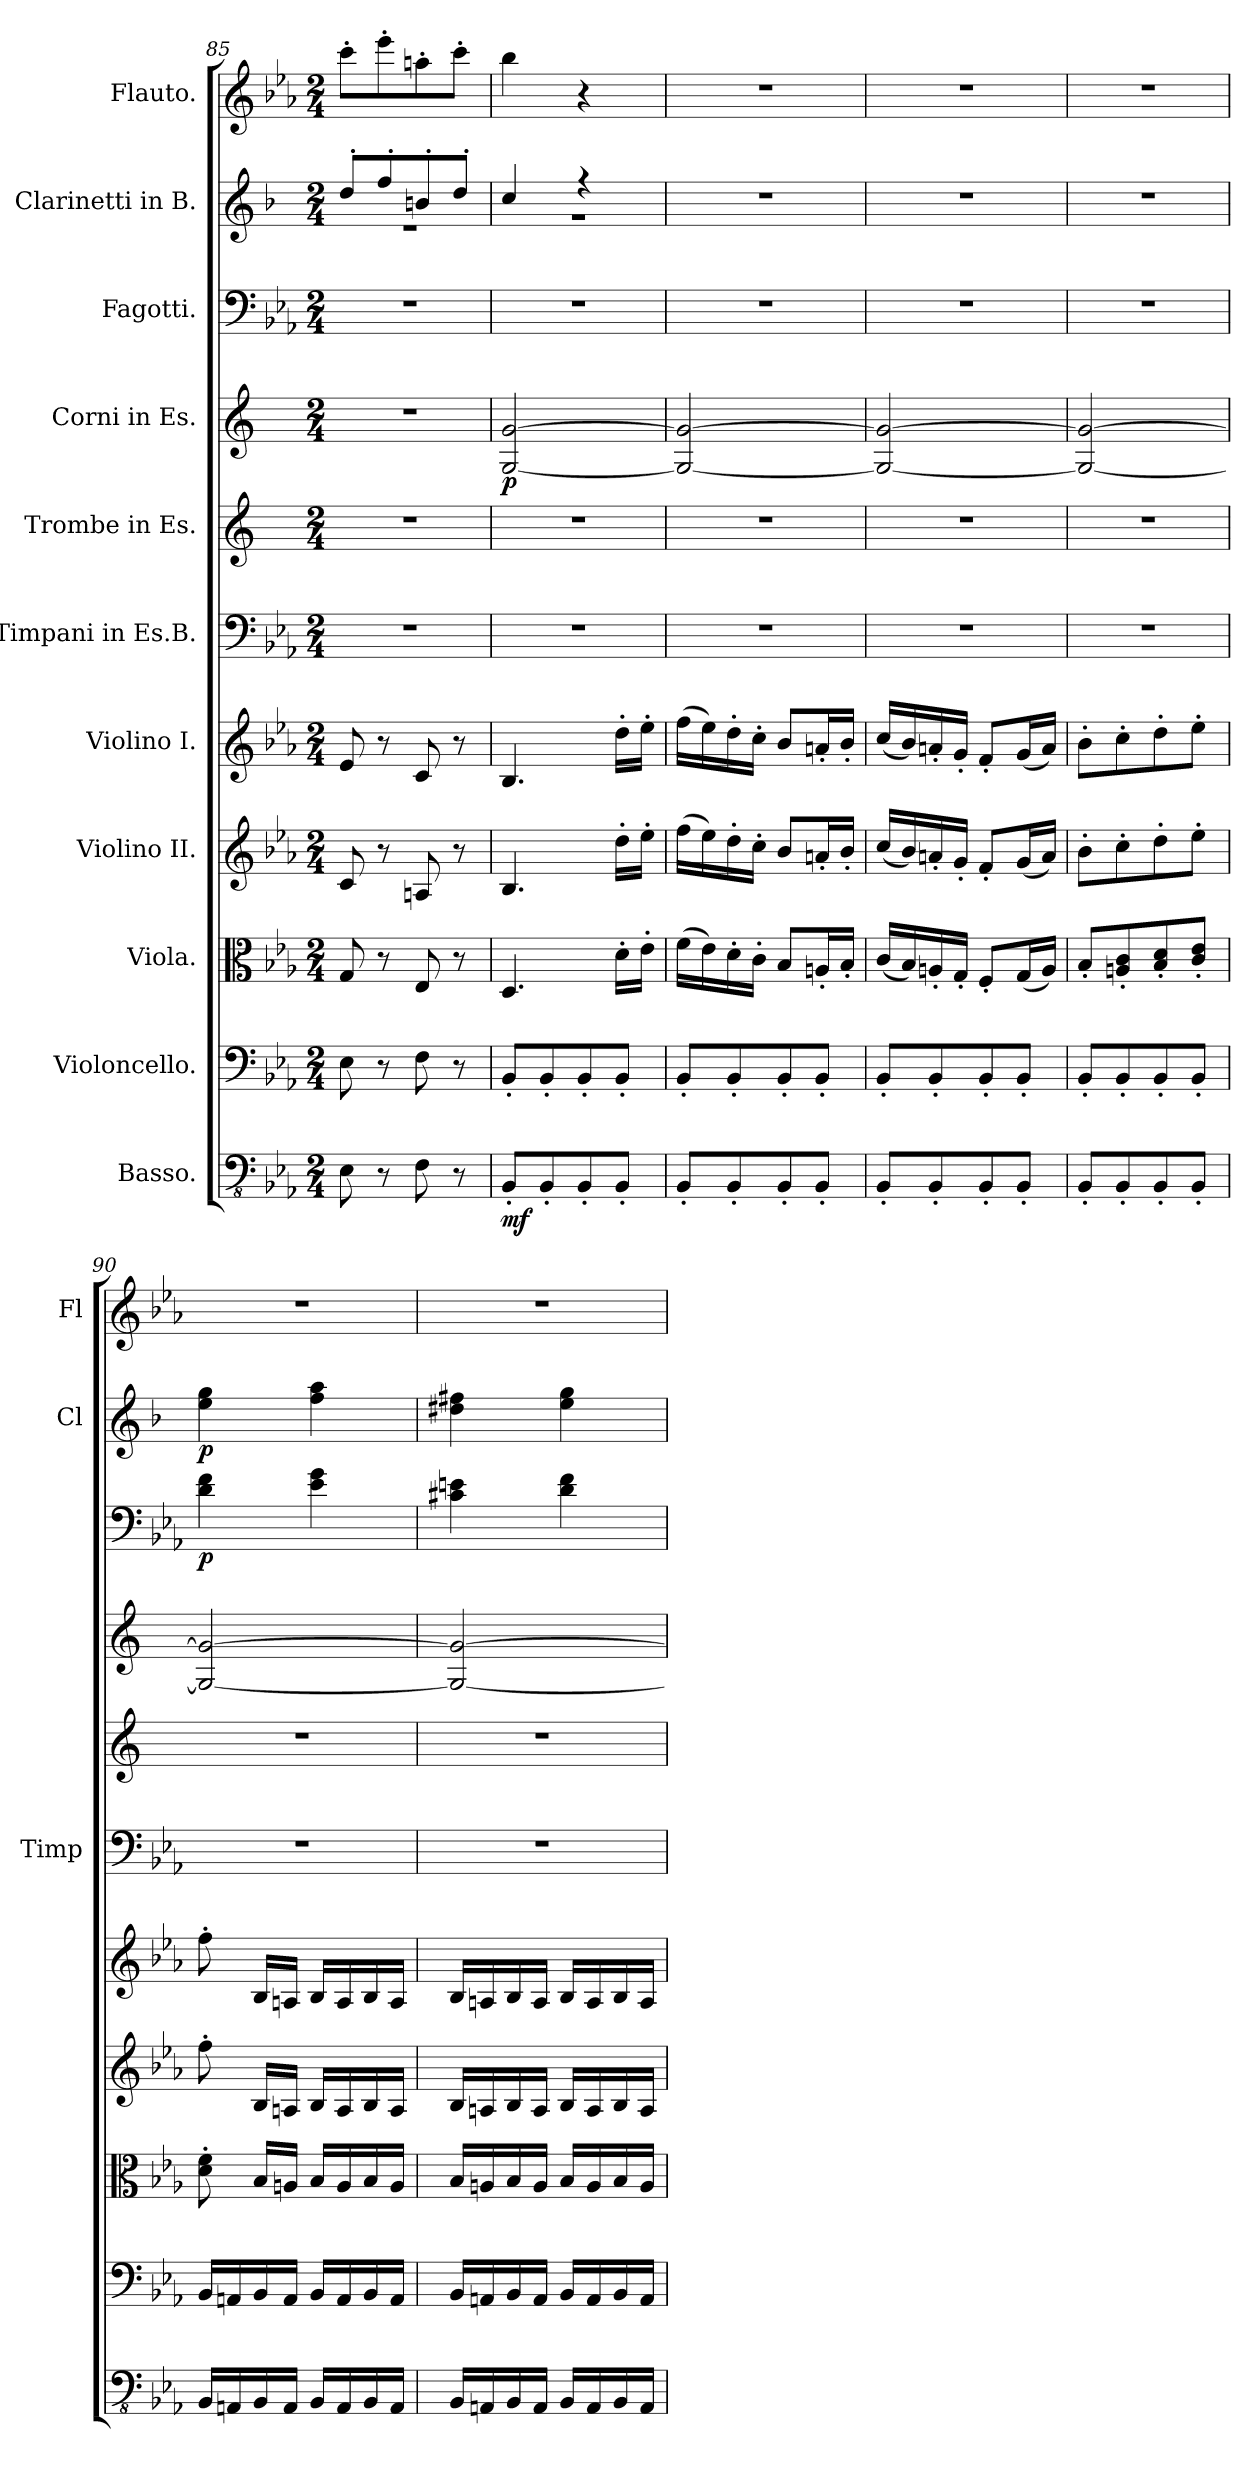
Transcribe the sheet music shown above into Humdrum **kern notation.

**kern	**dynam	**kern	**kern	**kern	**kern	**kern	**kern	**kern	**dynam	**kern	**dynam	**kern	**dynam	**kern
*part11	*part11	*part10	*part9	*part8	*part7	*part6	*part5	*part4	*part4	*part3	*part3	*part2	*part2	*part1
*staff11	*staff11	*staff10	*staff9	*staff8	*staff7	*staff6	*staff5	*staff4	*staff4	*staff3	*staff3	*staff2	*staff2	*staff1
*I"Basso.	*	*I"Violoncello.	*I"Viola.	*I"Violino II.	*I"Violino I.	*I"Timpani in Es.B.	*I"Trombe in Es.	*I"Corni in Es.	*	*I"Fagotti.	*	*I"Clarinetti in B.	*	*I"Flauto.
*	*	*	*	*	*	*I'Timp	*	*	*	*	*	*I'Cl	*	*I'Fl
*clefFv4	*	*clefF4	*clefC3	*clefG2	*clefG2	*clefF4	*clefG2	*clefG2	*	*clefF4	*	*clefG2	*	*clefG2
*	*	*	*	*	*	*	*ITrd-2c-3	*ITrd5c9	*	*	*	*ITrd1c2	*	*
*k[b-e-a-]	*	*k[b-e-a-]	*k[b-e-a-]	*k[b-e-a-]	*k[b-e-a-]	*k[b-e-a-]	*k[b-e-a-]	*k[b-e-a-]	*	*k[b-e-a-]	*	*k[b-e-a-]	*	*k[b-e-a-]
*M2/4	*	*M2/4	*M2/4	*M2/4	*M2/4	*M2/4	*M2/4	*M2/4	*	*M2/4	*	*M2/4	*	*M2/4
=85	=85	=85	=85	=85	=85	=85	=85	=85	=85	=85	=85	=85	=85	=85
*	*	*	*	*	*	*	*	*	*	*	*	*^	*	*
8EE-\	.	8E-\	8G/	8c/	8e-/	2r	2r	2r	.	2r	.	8cc'/L	2r	.	8ccc'\L
8r	.	8r	8r	8r	8r	.	.	.	.	.	.	8ee-'/	.	.	8eee-'\
8FF\	.	8F\	8E-/	8An/	8c/	.	.	.	.	.	.	8an'/	.	.	8aan'\
8r	.	8r	8r	8r	8r	.	.	.	.	.	.	8cc'/J	.	.	8ccc'\J
=86	=86	=86	=86	=86	=86	=86	=86	=86	=86	=86	=86	=86	=86	=86	=86
!	!LO:DY:b	!	!	!	!	!	!	!	!LO:DY:b	!	!	!	!	!	!
8BBB-'/L	mf	8BB-'/L	4.D/	4.B-/	4.B-/	2r	2r	[2BB-/ [2B-/	p	2r	.	4b-/	2r	.	4bb-\
8BBB-'/	.	8BB-'/	.	.	.	.	.	.	.	.	.	.	.	.	.
8BBB-'/	.	8BB-'/	.	.	.	.	.	.	.	.	.	4r	.	.	4r
8BBB-'/J	.	8BB-'/J	16d'\LL	16dd'\LL	16dd'\LL	.	.	.	.	.	.	.	.	.	.
.	.	.	16e-'\JJ	16ee-'\JJ	16ee-'\JJ	.	.	.	.	.	.	.	.	.	.
*	*	*	*	*	*	*	*	*	*	*	*	*v	*v	*	*
=87	=87	=87	=87	=87	=87	=87	=87	=87	=87	=87	=87	=87	=87	=87
8BBB-'/L	.	8BB-'/L	(>16f\LL	(>16ff\LL	(>16ff\LL	2r	2r	2BB-/_ 2B-/_	.	2r	.	2r	.	2r
.	.	.	16e-\)	16ee-\)	16ee-\)	.	.	.	.	.	.	.	.	.
8BBB-'/	.	8BB-'/	16d'\	16dd'\	16dd'\	.	.	.	.	.	.	.	.	.
.	.	.	16c'\JJ	16cc'\JJ	16cc'\JJ	.	.	.	.	.	.	.	.	.
8BBB-'/	.	8BB-'/	8B-/L	8b-/L	8b-/L	.	.	.	.	.	.	.	.	.
8BBB-'/J	.	8BB-'/J	16An'/L	16an'/L	16an'/L	.	.	.	.	.	.	.	.	.
.	.	.	16B-'/JJ	16b-'/JJ	16b-'/JJ	.	.	.	.	.	.	.	.	.
=88	=88	=88	=88	=88	=88	=88	=88	=88	=88	=88	=88	=88	=88	=88
8BBB-'/L	.	8BB-'/L	(<16c/LL	(<16cc/LL	(<16cc/LL	2r	2r	2BB-/_ 2B-/_	.	2r	.	2r	.	2r
.	.	.	16B-/)	16b-/)	16b-/)	.	.	.	.	.	.	.	.	.
8BBB-'/	.	8BB-'/	16An'/	16an'/	16an'/	.	.	.	.	.	.	.	.	.
.	.	.	16G'/JJ	16g'/JJ	16g'/JJ	.	.	.	.	.	.	.	.	.
8BBB-'/	.	8BB-'/	8F'/L	8f'/L	8f'/L	.	.	.	.	.	.	.	.	.
8BBB-'/J	.	8BB-'/J	(<16G/L	(<16g/L	(<16g/L	.	.	.	.	.	.	.	.	.
.	.	.	16A/JJ)	16a/JJ)	16a/JJ)	.	.	.	.	.	.	.	.	.
=89	=89	=89	=89	=89	=89	=89	=89	=89	=89	=89	=89	=89	=89	=89
8BBB-'/L	.	8BB-'/L	8B-'/L	8b-'\L	8b-'\L	2r	2r	2BB-/_ 2B-/_	.	2r	.	2r	.	2r
8BBB-'/	.	8BB-'/	8An/' 8c/'	8cc'\	8cc'\	.	.	.	.	.	.	.	.	.
8BBB-'/	.	8BB-'/	8B-/' 8d/'	8dd'\	8dd'\	.	.	.	.	.	.	.	.	.
8BBB-'/J	.	8BB-'/J	8c/' 8e-/'J	8ee-'\J	8ee-'\J	.	.	.	.	.	.	.	.	.
=90	=90	=90	=90	=90	=90	=90	=90	=90	=90	=90	=90	=90	=90	=90
!	!	!	!	!	!	!	!	!	!	!	!LO:DY:b	!	!LO:DY:b	!
16BBB-/LL	.	16BB-/LL	8d\' 8f\'	8ff'\	8ff'\	2r	2r	2BB-/_ 2B-/_	.	4d\ 4f\	p	4dd\ 4ff\	p	2r
16AAAn/	.	16AAn/	.	.	.	.	.	.	.	.	.	.	.	.
16BBB-/	.	16BB-/	16B-/LL	16B-/LL	16B-/LL	.	.	.	.	.	.	.	.	.
16AAA/JJ	.	16AA/JJ	16An/JJ	16An/JJ	16An/JJ	.	.	.	.	.	.	.	.	.
16BBB-/LL	.	16BB-/LL	16B-/LL	16B-/LL	16B-/LL	.	.	.	.	4e-\ 4g\	.	4ee-\ 4gg\	.	.
16AAA/	.	16AA/	16A/	16A/	16A/	.	.	.	.	.	.	.	.	.
16BBB-/	.	16BB-/	16B-/	16B-/	16B-/	.	.	.	.	.	.	.	.	.
16AAA/JJ	.	16AA/JJ	16A/JJ	16A/JJ	16A/JJ	.	.	.	.	.	.	.	.	.
=91	=91	=91	=91	=91	=91	=91	=91	=91	=91	=91	=91	=91	=91	=91
16BBB-/LL	.	16BB-/LL	16B-/LL	16B-/LL	16B-/LL	2r	2r	2BB-/_ 2B-/_	.	4c#X\ 4en\	.	4cc#X\ 4een\	.	2r
16AAAn/	.	16AAn/	16An/	16An/	16An/	.	.	.	.	.	.	.	.	.
16BBB-/	.	16BB-/	16B-/	16B-/	16B-/	.	.	.	.	.	.	.	.	.
16AAA/JJ	.	16AA/JJ	16A/JJ	16A/JJ	16A/JJ	.	.	.	.	.	.	.	.	.
16BBB-/LL	.	16BB-/LL	16B-/LL	16B-/LL	16B-/LL	.	.	.	.	4d\ 4f\	.	4dd\ 4ff\	.	.
16AAA/	.	16AA/	16A/	16A/	16A/	.	.	.	.	.	.	.	.	.
16BBB-/	.	16BB-/	16B-/	16B-/	16B-/	.	.	.	.	.	.	.	.	.
16AAA/JJ	.	16AA/JJ	16A/JJ	16A/JJ	16A/JJ	.	.	.	.	.	.	.	.	.
=	=	=	=	=	=	=	=	=	=	=	=	=	=	=
*-	*-	*-	*-	*-	*-	*-	*-	*-	*-	*-	*-	*-	*-	*-
